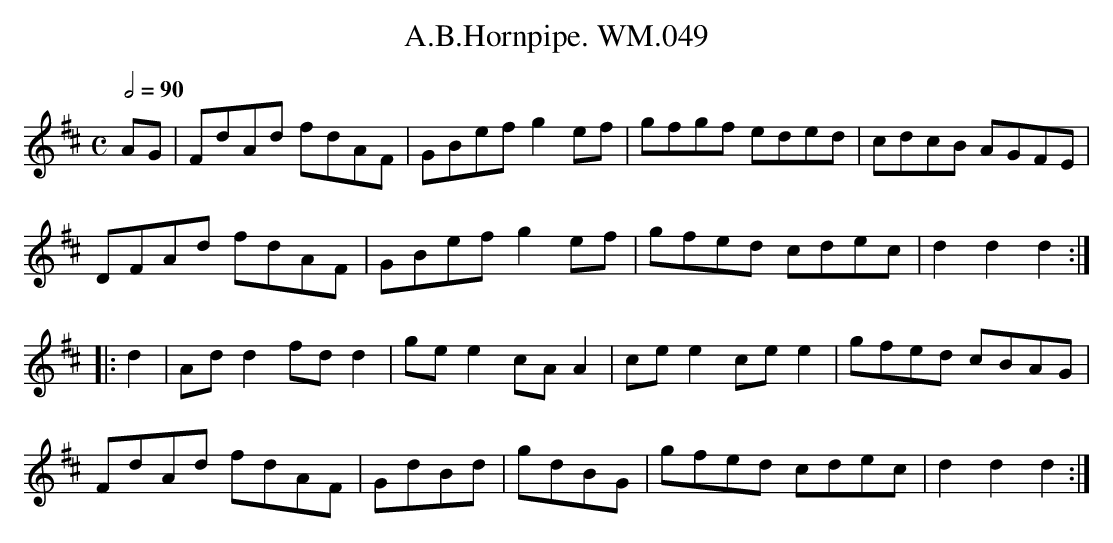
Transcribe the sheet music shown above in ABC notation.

X:1
T:A.B.Hornpipe. WM.049
M:C
L:1/8
Q:1/2=90
K:D
AG|FdAd fdAF|GBefg2ef|gfgf eded|cdcB AGFE|
DFAd fdAF|GBefg2ef|gfed cdec|d2d2d2:|
|:d2|Add2fdd2|gee2cAA2|cee2cee2|gfed cBAG|
FdAd fdAF|GdBd|gdBG|gfed cdec|d2d2d2:|
